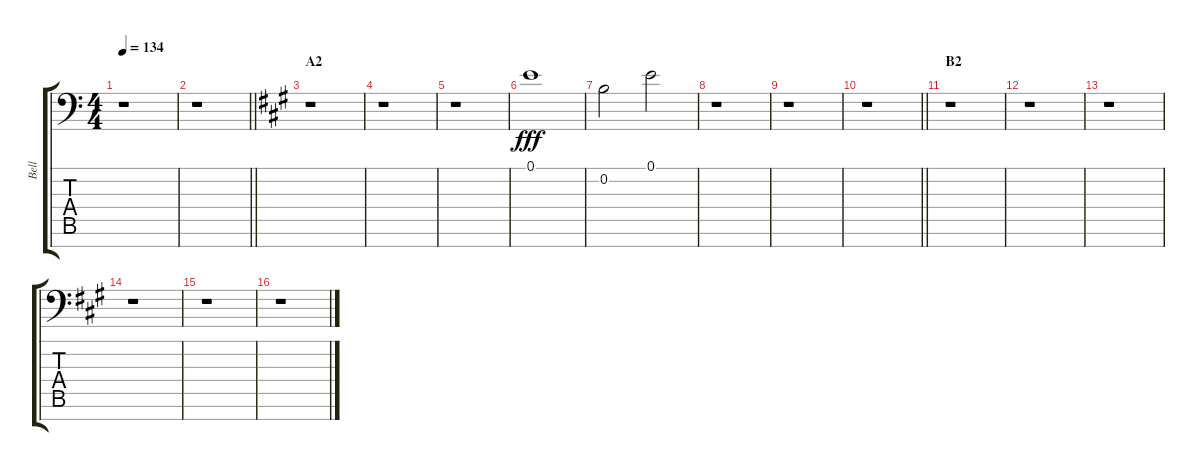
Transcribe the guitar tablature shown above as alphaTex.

\track ("Bell" "Bell") {instrument tubularbells}
\staff {score tabs}
\tuning (E4 B3 G3 D3 A2 E2 C-1) {hide}
\ts (4 4)
\tempo 134
\clef f4
\ks c
r.1{dy fff} |
\barLineRight lightlight
r.1 |
\section ("" "A2")
\ks a
r.1 |
r.1 |
r.1 |
0.1.1 |
0.2.2 0.1.2 |
r.1 |
r.1 |
\barLineRight lightlight
r.1 |
\section ("" "B2")
r.1 |
r.1 |
r.1 |
r.1 |
r.1 |
r.1
